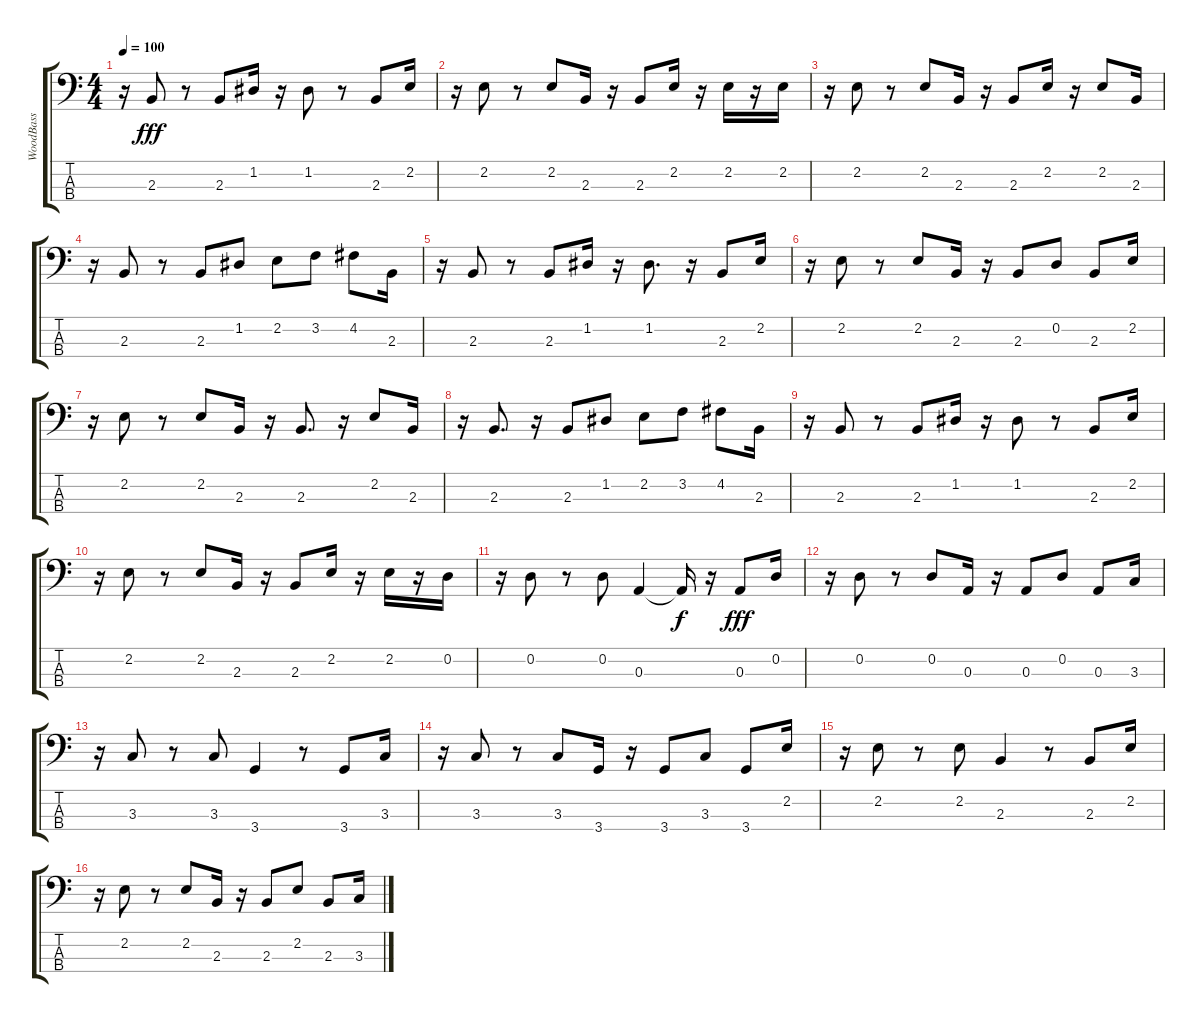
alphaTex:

\track ("WoodBass" "WoodBass") {instrument electricbassfinger}
\staff {score tabs}
\tuning (G2 D2 A1 E1) {hide}
\ts (4 4)
\tempo 100
\clef f4
\ks c
r.16{dy fff} 2.3.8 r.8 2.3.8 1.2.16 r.16 1.2.8 r.8 2.3.8 2.2.16 |
r.16 2.2.8 r.8 2.2.8 2.3.16 r.16 2.3.8 2.2.16 r.16 2.2.16 r.16 2.2.16 |
r.16 2.2.8 r.8 2.2.8 2.3.16 r.16 2.3.8 2.2.16 r.16 2.2.8 2.3.16 |
r.16 2.3.8 r.8 2.3.8 1.2.8 2.2.8 3.2.8 4.2.8 2.3.16 |
r.16 2.3.8 r.8 2.3.8 1.2.16 r.16 1.2.8{d} r.16 2.3.8 2.2.16 |
r.16 2.2.8 r.8 2.2.8 2.3.16 r.16 2.3.8 0.2.8 2.3.8 2.2.16 |
r.16 2.2.8 r.8 2.2.8 2.3.16 r.16 2.3.8{d} r.16 2.2.8 2.3.16 |
r.16 2.3.8{d} r.16 2.3.8 1.2.8 2.2.8 3.2.8 4.2.8 2.3.16 |
r.16 2.3.8 r.8 2.3.8 1.2.16 r.16 1.2.8 r.8 2.3.8 2.2.16 |
r.16 2.2.8 r.8 2.2.8 2.3.16 r.16 2.3.8 2.2.16 r.16 2.2.16 r.16 0.2.16 |
r.16 0.2.8 r.8 0.2.8 0.3.4 0.3{t}.16{dy f} r.16 0.3.8{dy fff} 0.2.16 |
r.16 0.2.8 r.8 0.2.8 0.3.16 r.16 0.3.8 0.2.8 0.3.8 3.3.16 |
r.16 3.3.8 r.8 3.3.8 3.4.4 r.8 3.4.8 3.3.16 |
r.16 3.3.8 r.8 3.3.8 3.4.16 r.16 3.4.8 3.3.8 3.4.8 2.2.16 |
r.16 2.2.8 r.8 2.2.8 2.3.4 r.8 2.3.8 2.2.16 |
r.16 2.2.8 r.8 2.2.8 2.3.16 r.16 2.3.8 2.2.8 2.3.8 3.3.16
